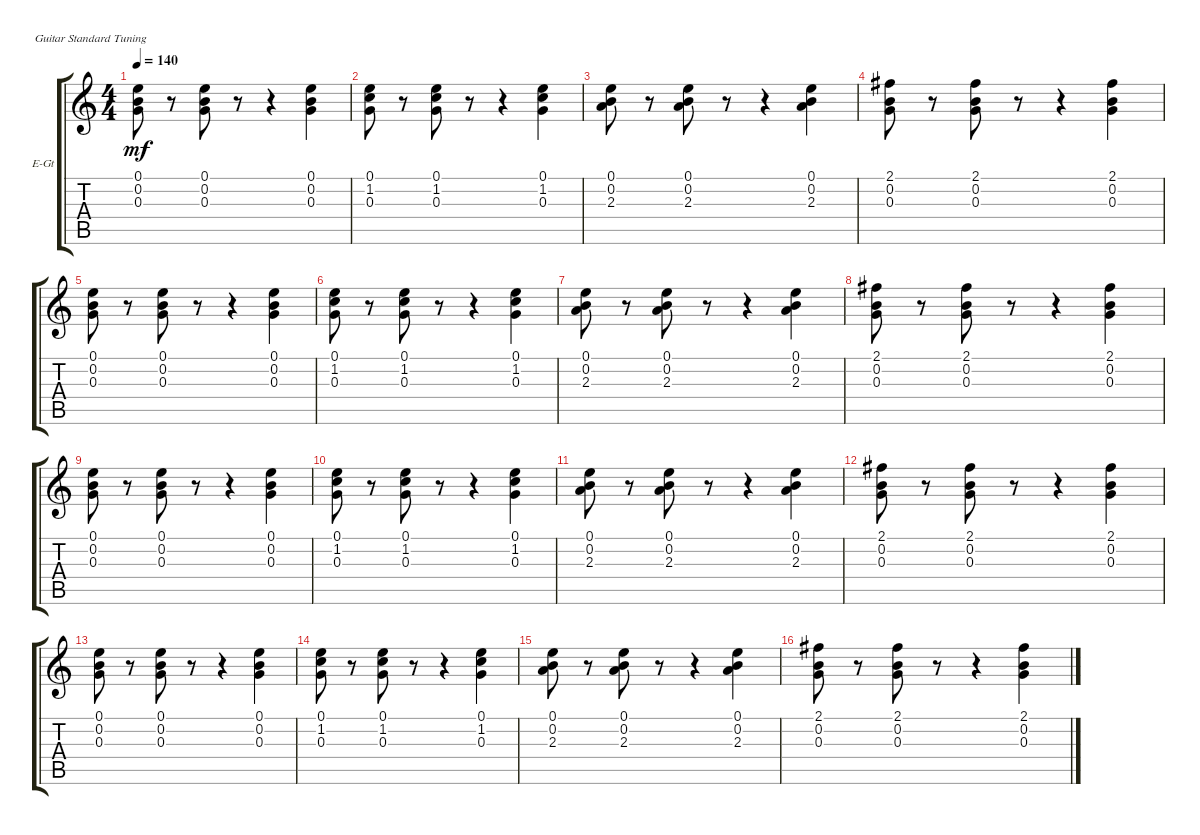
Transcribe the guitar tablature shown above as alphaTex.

\defaultSystemsLayout 4
\bracketExtendMode groupsimilarinstruments
\firstSystemTrackNameOrientation horizontal
\otherSystemsTrackNameOrientation horizontal
\track ("Electric Guitar (Clean)" "E-Gt") {instrument electricguitarclean}
\staff {score tabs}
\tuning (E4 B3 G3 D3 A2 E2)
\ts (4 4)
\tempo 140
\clef g2
\ks c
(0.1 0.2 0.3).8{dy mf instrument electricguitarclean} r.8 (0.3 0.2 0.1).8 r.8 r.4 (0.1 0.2 0.3).4 |
(0.1 1.2 0.3).8 r.8 (0.3 1.2 0.1).8 r.8 r.4 (0.1 1.2 0.3).4 |
(0.1 0.2 2.3).8 r.8 (2.3 0.2 0.1).8 r.8 r.4 (0.1 0.2 2.3).4 |
(2.1 0.2 0.3).8 r.8 (0.3 0.2 2.1).8 r.8 r.4 (2.1 0.2 0.3).4 |
(0.1 0.2 0.3).8 r.8 (0.3 0.2 0.1).8 r.8 r.4 (0.1 0.2 0.3).4 |
(0.1 1.2 0.3).8 r.8 (0.3 1.2 0.1).8 r.8 r.4 (0.1 1.2 0.3).4 |
(0.1 0.2 2.3).8 r.8 (2.3 0.2 0.1).8 r.8 r.4 (0.1 0.2 2.3).4 |
(2.1 0.2 0.3).8 r.8 (0.3 0.2 2.1).8 r.8 r.4 (2.1 0.2 0.3).4 |
(0.1 0.2 0.3).8 r.8 (0.3 0.2 0.1).8 r.8 r.4 (0.1 0.2 0.3).4 |
(0.1 1.2 0.3).8 r.8 (0.3 1.2 0.1).8 r.8 r.4 (0.1 1.2 0.3).4 |
(0.1 0.2 2.3).8 r.8 (2.3 0.2 0.1).8 r.8 r.4 (0.1 0.2 2.3).4 |
(2.1 0.2 0.3).8 r.8 (0.3 0.2 2.1).8 r.8 r.4 (2.1 0.2 0.3).4 |
(0.1 0.2 0.3).8 r.8 (0.3 0.2 0.1).8 r.8 r.4 (0.1 0.2 0.3).4 |
(0.1 1.2 0.3).8 r.8 (0.3 1.2 0.1).8 r.8 r.4 (0.1 1.2 0.3).4 |
(0.1 0.2 2.3).8 r.8 (2.3 0.2 0.1).8 r.8 r.4 (0.1 0.2 2.3).4 |
(2.1 0.2 0.3).8 r.8 (0.3 0.2 2.1).8 r.8 r.4 (2.1 0.2 0.3).4
